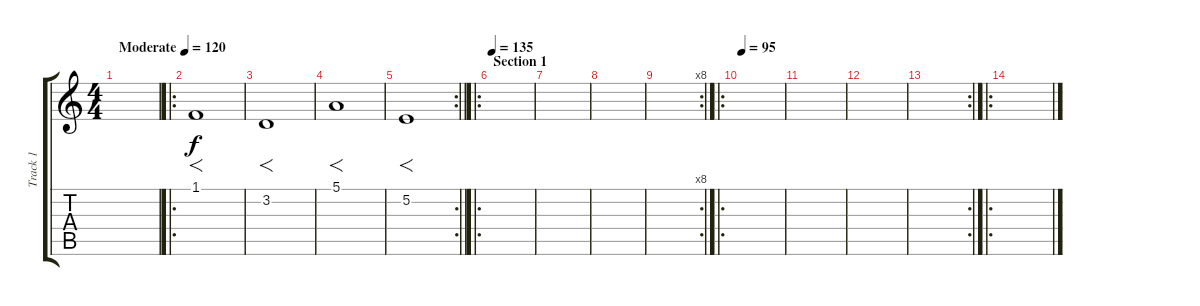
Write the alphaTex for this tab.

\track ("Track 1" "Track 1") {instrument lead2sawtooth}
\staff {score tabs}
\tuning (E4 B3 G3 D3 A2 E2) {hide}
\ts (4 4)
\tempo (120 "Moderate")
\clef g2
\ks c
|
\ro
1.1.1{f} |
3.2.1{f balance 0} |
5.1.1{f balance 16} |
\rc 2
\barLineRight lightlight
5.2.1{f balance 0} |
\ro
\section ("" "Section 1")
\tempo 135
|
|
|
\rc 8
|
\ro
\tempo 95
|
|
|
\rc 2
|
\ro
